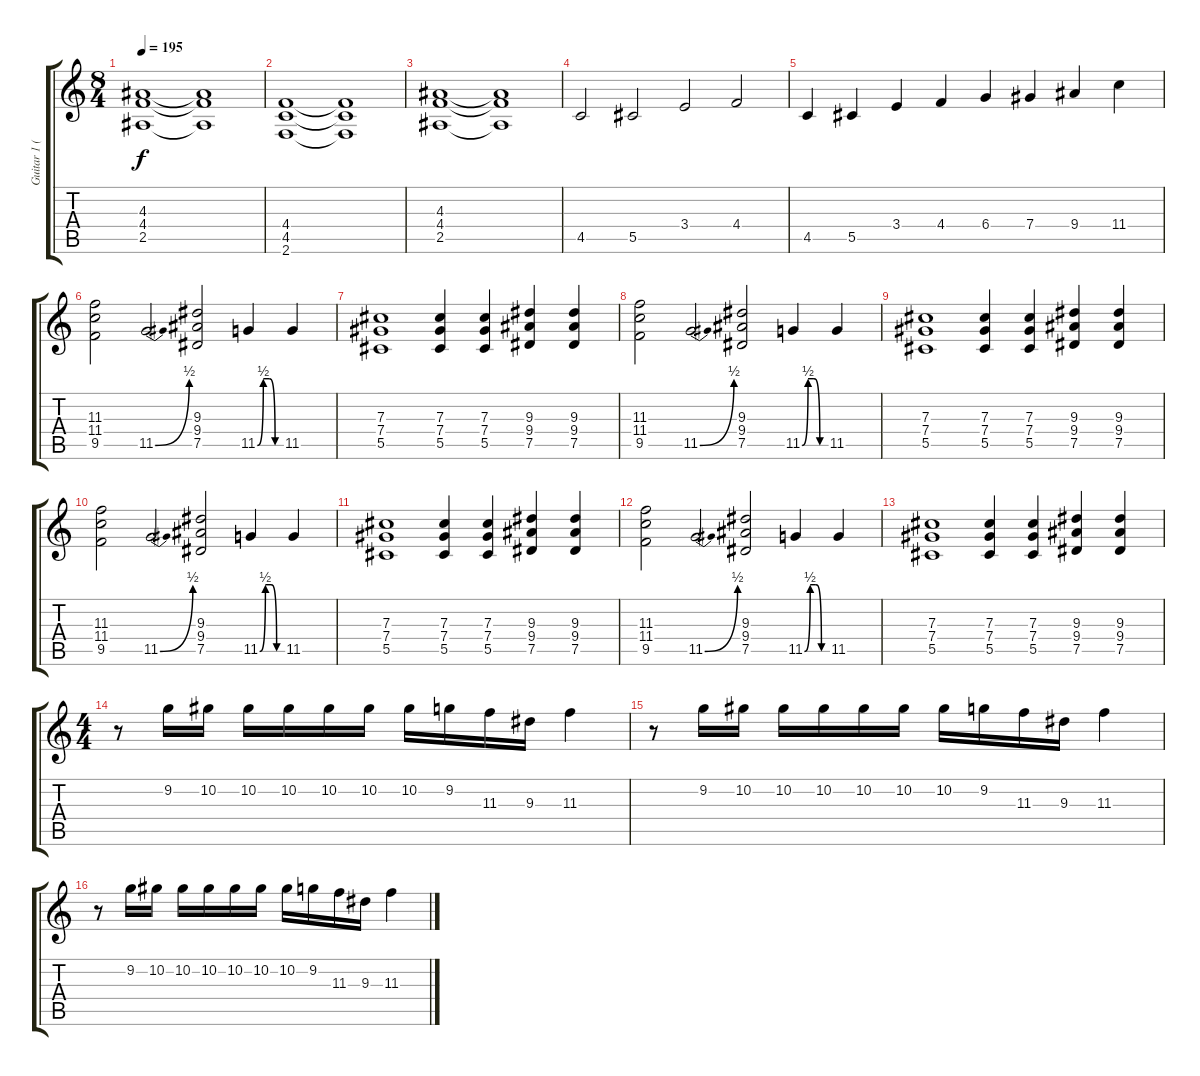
\track ("Guitar 1 (Kai Hansen)" "Guitar 1 (") {instrument distortionguitar}
\staff {score tabs}
\tuning (Eb4 Bb3 Gb3 Db3 Ab2 Eb2) {hide}
\ts (8 4)
\tempo 195
\clef g2
\ks c
(4.3 4.4 2.5).1{dy f} (4.3{t} 4.4{t} 2.5{t}).1 |
(4.4 4.5 2.6).1 (4.4{t} 4.5{t} 2.6{t}).1 |
(4.3 4.4 2.5).1 (4.3{t} 4.4{t} 2.5{t}).1 |
4.5.2 5.5.2 3.4.2 4.4.2 |
4.5.4 5.5.4 3.4.4 4.4.4 6.4.4 7.4.4 9.4.4 11.4.4 |
(11.3 11.4 9.5).2 11.5{be (bend 0 0 60 2)}.2 (9.3 9.4 7.5).2 11.5{be (custom 0 0 15 2 30 2 45 0 60 0)}.4 11.5.4 |
(7.3 7.4 5.5).1 (7.3 7.4 5.5).4 (7.3 7.4 5.5).4 (9.3 9.4 7.5).4 (9.3 9.4 7.5).4 |
(11.3 11.4 9.5).2 11.5{be (bend 0 0 60 2)}.2 (9.3 9.4 7.5).2 11.5{be (custom 0 0 15 2 30 2 45 0 60 0)}.4 11.5.4 |
(7.3 7.4 5.5).1 (7.3 7.4 5.5).4 (7.3 7.4 5.5).4 (9.3 9.4 7.5).4 (9.3 9.4 7.5).4 |
(11.3 11.4 9.5).2 11.5{be (bend 0 0 60 2)}.2 (9.3 9.4 7.5).2 11.5{be (custom 0 0 15 2 30 2 45 0 60 0)}.4 11.5.4 |
(7.3 7.4 5.5).1 (7.3 7.4 5.5).4 (7.3 7.4 5.5).4 (9.3 9.4 7.5).4 (9.3 9.4 7.5).4 |
(11.3 11.4 9.5).2 11.5{be (bend 0 0 60 2)}.2 (9.3 9.4 7.5).2 11.5{be (custom 0 0 15 2 30 2 45 0 60 0)}.4 11.5.4 |
(7.3 7.4 5.5).1 (7.3 7.4 5.5).4 (7.3 7.4 5.5).4 (9.3 9.4 7.5).4 (9.3 9.4 7.5).4 |
\ts (4 4)
r.8 9.2.16 10.2.16 10.2.16 10.2.16 10.2.16 10.2.16 10.2.16 9.2.16 11.3.16 9.3.16 11.3.4 |
r.8 9.2.16 10.2.16 10.2.16 10.2.16 10.2.16 10.2.16 10.2.16 9.2.16 11.3.16 9.3.16 11.3.4 |
r.8 9.2.16 10.2.16 10.2.16 10.2.16 10.2.16 10.2.16 10.2.16 9.2.16 11.3.16 9.3.16 11.3.4
